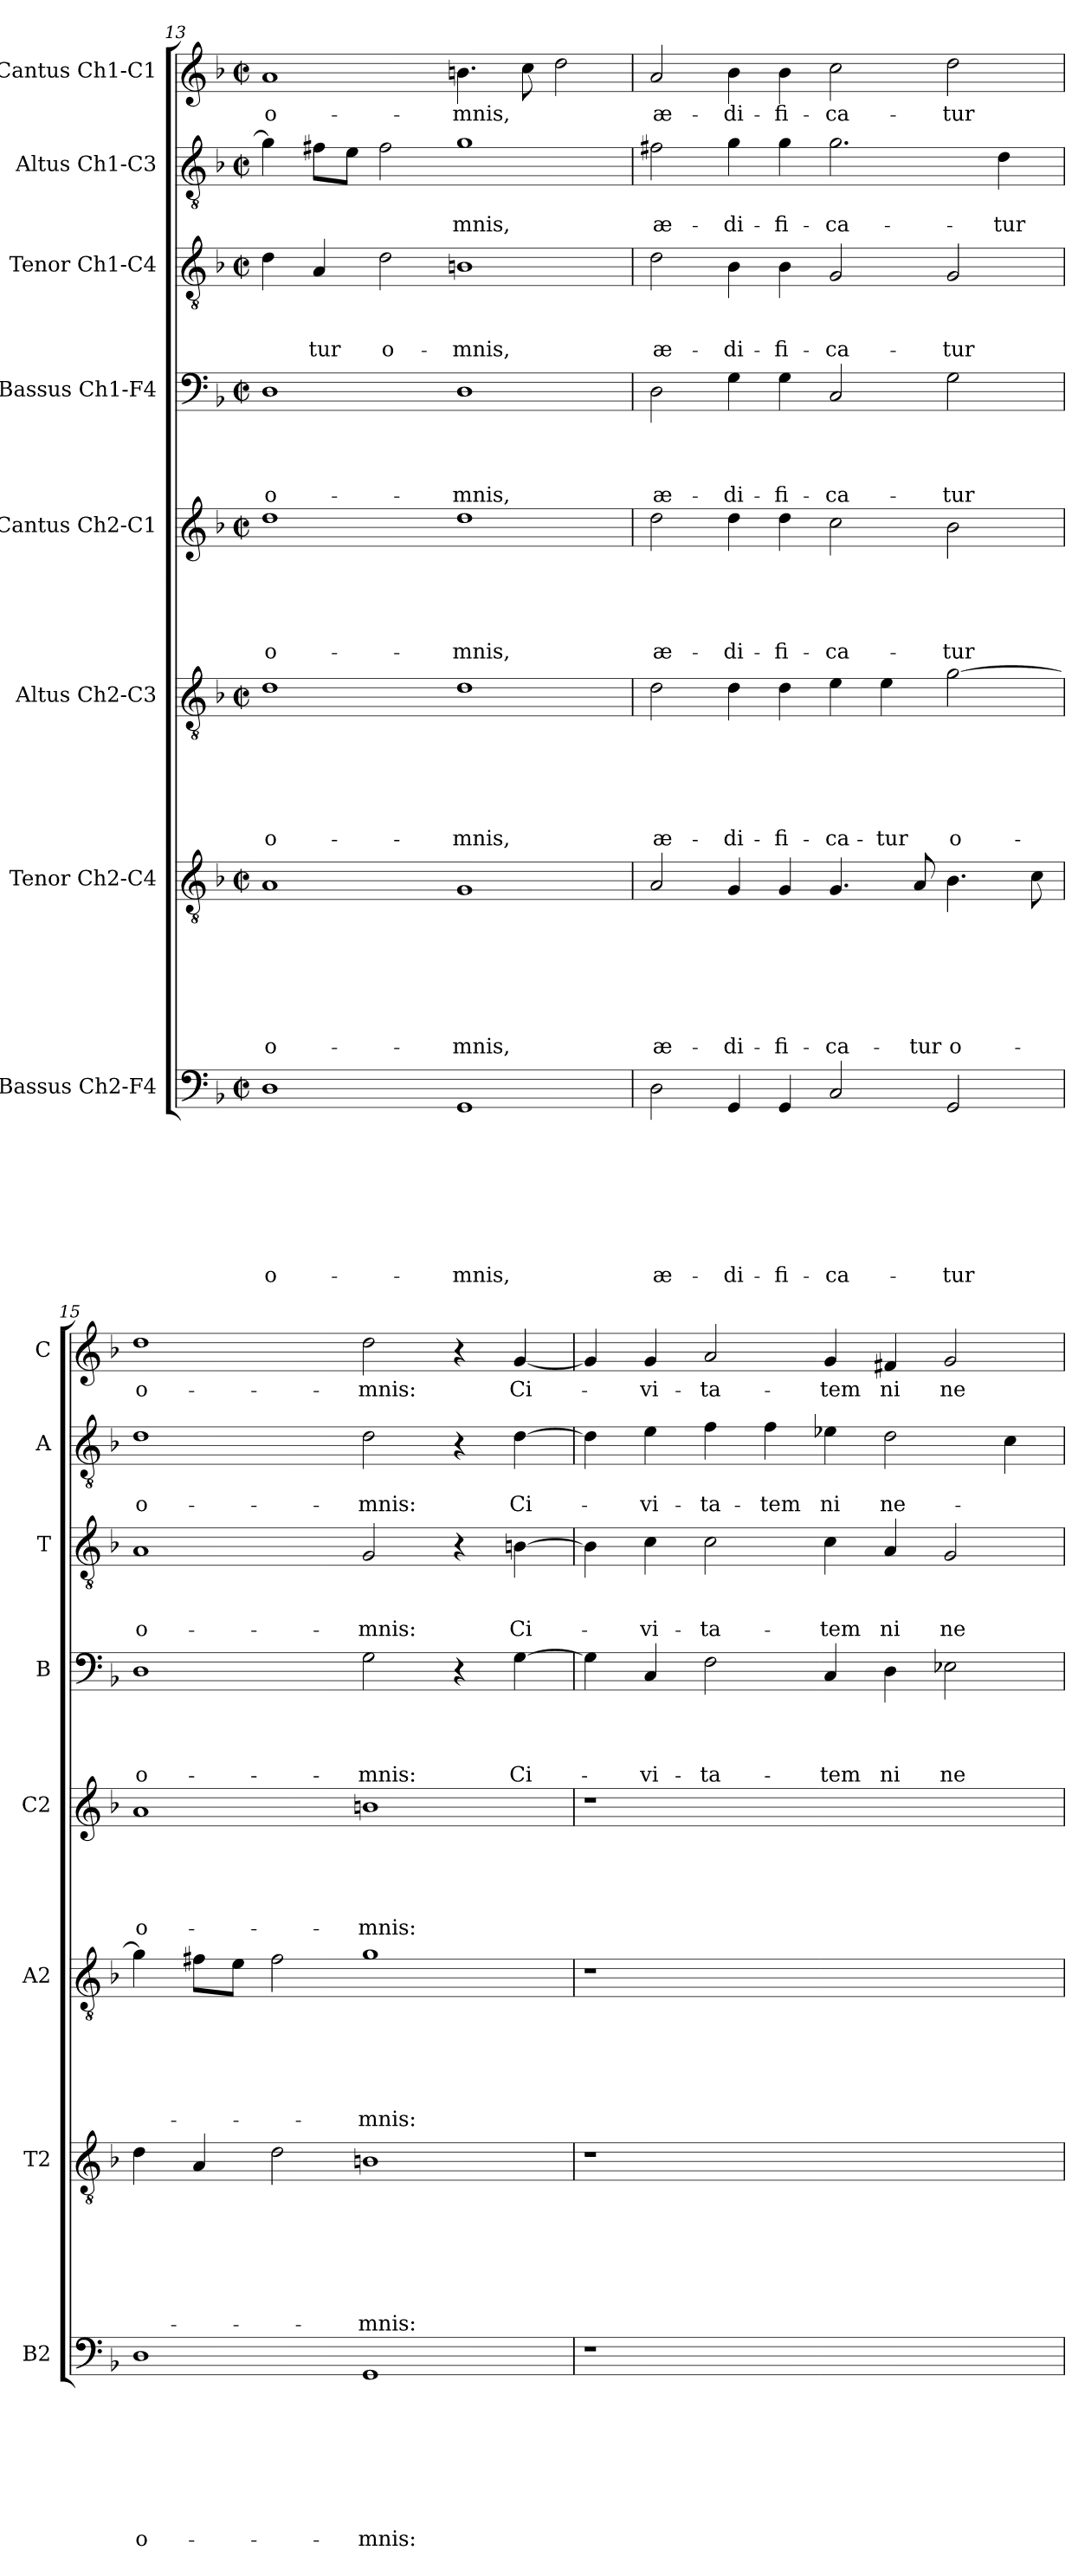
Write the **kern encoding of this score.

**kern	**text	**text	**text	**text	**text	**text	**text	**text	**kern	**text	**text	**text	**text	**text	**text	**text	**kern	**text	**text	**text	**text	**text	**text	**kern	**text	**text	**text	**text	**text	**kern	**text	**text	**text	**text	**kern	**text	**text	**text	**kern	**text	**text	**kern	**text
*part8	*part8	*part8	*part8	*part8	*part8	*part8	*part8	*part8	*part7	*part7	*part7	*part7	*part7	*part7	*part7	*part7	*part6	*part6	*part6	*part6	*part6	*part6	*part6	*part5	*part5	*part5	*part5	*part5	*part5	*part4	*part4	*part4	*part4	*part4	*part3	*part3	*part3	*part3	*part2	*part2	*part2	*part1	*part1
*staff8	*staff8	*staff8	*staff8	*staff8	*staff8	*staff8	*staff8	*staff8	*staff7	*staff7	*staff7	*staff7	*staff7	*staff7	*staff7	*staff7	*staff6	*staff6	*staff6	*staff6	*staff6	*staff6	*staff6	*staff5	*staff5	*staff5	*staff5	*staff5	*staff5	*staff4	*staff4	*staff4	*staff4	*staff4	*staff3	*staff3	*staff3	*staff3	*staff2	*staff2	*staff2	*staff1	*staff1
*I"Bassus Ch2-F4	*	*	*	*	*	*	*	*	*I"Tenor Ch2-C4	*	*	*	*	*	*	*	*I"Altus Ch2-C3	*	*	*	*	*	*	*I"Cantus Ch2-C1	*	*	*	*	*	*I"Bassus Ch1-F4	*	*	*	*	*I"Tenor Ch1-C4	*	*	*	*I"Altus Ch1-C3	*	*	*I"Cantus Ch1-C1	*
*I'B2	*	*	*	*	*	*	*	*	*I'T2	*	*	*	*	*	*	*	*I'A2	*	*	*	*	*	*	*I'C2	*	*	*	*	*	*I'B	*	*	*	*	*I'T	*	*	*	*I'A	*	*	*I'C	*
*clefF4	*	*	*	*	*	*	*	*	*clefGv2	*	*	*	*	*	*	*	*clefGv2	*	*	*	*	*	*	*clefG2	*	*	*	*	*	*clefF4	*	*	*	*	*clefGv2	*	*	*	*clefGv2	*	*	*clefG2	*
*k[b-]	*	*	*	*	*	*	*	*	*k[b-]	*	*	*	*	*	*	*	*k[b-]	*	*	*	*	*	*	*k[b-]	*	*	*	*	*	*k[b-]	*	*	*	*	*k[b-]	*	*	*	*k[b-]	*	*	*k[b-]	*
*F:	*	*	*	*	*	*	*	*	*F:	*	*	*	*	*	*	*	*F:	*	*	*	*	*	*	*F:	*	*	*	*	*	*F:	*	*	*	*	*F:	*	*	*	*F:	*	*	*F:	*
*M2/2	*	*	*	*	*	*	*	*	*M2/2	*	*	*	*	*	*	*	*M2/2	*	*	*	*	*	*	*M2/2	*	*	*	*	*	*M2/2	*	*	*	*	*M2/2	*	*	*	*M2/2	*	*	*M2/2	*
*met(c|)	*	*	*	*	*	*	*	*	*met(c|)	*	*	*	*	*	*	*	*met(c|)	*	*	*	*	*	*	*met(c|)	*	*	*	*	*	*met(c|)	*	*	*	*	*met(c|)	*	*	*	*met(c|)	*	*	*met(c|)	*
=13	=13	=13	=13	=13	=13	=13	=13	=13	=13	=13	=13	=13	=13	=13	=13	=13	=13	=13	=13	=13	=13	=13	=13	=13	=13	=13	=13	=13	=13	=13	=13	=13	=13	=13	=13	=13	=13	=13	=13	=13	=13	=13	=13
!	!	!	!	!	!	!	!	!LO:LY:b	!	!	!	!	!	!	!	!LO:LY:b	!	!	!	!	!	!	!LO:LY:b	!	!	!	!	!	!LO:LY:b	!	!	!	!	!LO:LY:b	!	!	!	!	!	!	!	!	!LO:LY:b
1D	.	.	.	.	.	.	.	o-	1A	.	.	.	.	.	.	o-	1d	.	.	.	.	.	o-	1dd	.	.	.	.	o-	1D	.	.	.	o-	4d\	.	.	.	4g\]	.	.	1a	o-
!	!	!	!	!	!	!	!	!	!	!	!	!	!	!	!	!	!	!	!	!	!	!	!	!	!	!	!	!	!	!	!	!	!	!	!	!	!	!LO:LY:b	!	!	!	!	!
.	.	.	.	.	.	.	.	.	.	.	.	.	.	.	.	.	.	.	.	.	.	.	.	.	.	.	.	.	.	.	.	.	.	.	4A/	.	.	-tur	8f#X\L	.	.	.	.
.	.	.	.	.	.	.	.	.	.	.	.	.	.	.	.	.	.	.	.	.	.	.	.	.	.	.	.	.	.	.	.	.	.	.	.	.	.	.	8e\J	.	.	.	.
!	!	!	!	!	!	!	!	!	!	!	!	!	!	!	!	!	!	!	!	!	!	!	!	!	!	!	!	!	!	!	!	!	!	!	!	!	!	!LO:LY:b	!	!	!	!	!
.	.	.	.	.	.	.	.	.	.	.	.	.	.	.	.	.	.	.	.	.	.	.	.	.	.	.	.	.	.	.	.	.	.	.	2d\	.	.	o-	2f#\	.	.	.	.
!	!	!	!	!	!	!	!	!LO:LY:b	!	!	!	!	!	!	!	!LO:LY:b	!	!	!	!	!	!	!LO:LY:b	!	!	!	!	!	!LO:LY:b	!	!	!	!	!LO:LY:b	!	!	!	!LO:LY:b	!	!	!LO:LY:b	!	!LO:LY:b
1GG	.	.	.	.	.	.	.	-mnis,	1G	.	.	.	.	.	.	-mnis,	1d	.	.	.	.	.	-mnis,	1dd	.	.	.	.	-mnis,	1D	.	.	.	-mnis,	1Bn	.	.	-mnis,	1g	.	-mnis,	4.bn\	-mnis,
.	.	.	.	.	.	.	.	.	.	.	.	.	.	.	.	.	.	.	.	.	.	.	.	.	.	.	.	.	.	.	.	.	.	.	.	.	.	.	.	.	.	8cc\	.
.	.	.	.	.	.	.	.	.	.	.	.	.	.	.	.	.	.	.	.	.	.	.	.	.	.	.	.	.	.	.	.	.	.	.	.	.	.	.	.	.	.	2dd\	.
!!LO:LB:g=z
=14	=14	=14	=14	=14	=14	=14	=14	=14	=14	=14	=14	=14	=14	=14	=14	=14	=14	=14	=14	=14	=14	=14	=14	=14	=14	=14	=14	=14	=14	=14	=14	=14	=14	=14	=14	=14	=14	=14	=14	=14	=14	=14	=14
!	!	!	!	!	!	!	!	!LO:LY:b	!	!	!	!	!	!	!	!LO:LY:b	!	!	!	!	!	!	!LO:LY:b	!	!	!	!	!	!LO:LY:b	!	!	!	!	!LO:LY:b	!	!	!	!LO:LY:b	!	!	!LO:LY:b	!	!LO:LY:b
2D\	.	.	.	.	.	.	.	æ-	2A/	.	.	.	.	.	.	æ-	2d\	.	.	.	.	.	æ-	2dd\	.	.	.	.	æ-	2D\	.	.	.	æ-	2d\	.	.	æ-	2f#X\	.	æ-	2a/	æ-
!	!	!	!	!	!	!	!	!LO:LY:b	!	!	!	!	!	!	!	!LO:LY:b	!	!	!	!	!	!	!LO:LY:b	!	!	!	!	!	!LO:LY:b	!	!	!	!	!LO:LY:b	!	!	!	!LO:LY:b	!	!	!LO:LY:b	!	!LO:LY:b
4GG/	.	.	.	.	.	.	.	-di-	4G/	.	.	.	.	.	.	-di-	4d\	.	.	.	.	.	-di-	4dd\	.	.	.	.	-di-	4G\	.	.	.	-di-	4B-\	.	.	-di-	4g\	.	-di-	4b-\	-di-
!	!	!	!	!	!	!	!	!LO:LY:b	!	!	!	!	!	!	!	!LO:LY:b	!	!	!	!	!	!	!LO:LY:b	!	!	!	!	!	!LO:LY:b	!	!	!	!	!LO:LY:b	!	!	!	!LO:LY:b	!	!	!LO:LY:b	!	!LO:LY:b
4GG/	.	.	.	.	.	.	.	-fi-	4G/	.	.	.	.	.	.	-fi-	4d\	.	.	.	.	.	-fi-	4dd\	.	.	.	.	-fi-	4G\	.	.	.	-fi-	4B-\	.	.	-fi-	4g\	.	-fi-	4b-\	-fi-
!	!	!	!	!	!	!	!	!LO:LY:b	!	!	!	!	!	!	!	!LO:LY:b	!	!	!	!	!	!	!LO:LY:b	!	!	!	!	!	!LO:LY:b	!	!	!	!	!LO:LY:b	!	!	!	!LO:LY:b	!	!	!LO:LY:b	!	!LO:LY:b
2C/	.	.	.	.	.	.	.	-ca-	4.G/	.	.	.	.	.	.	-ca-	4e\	.	.	.	.	.	-ca-	2cc\	.	.	.	.	-ca-	2C/	.	.	.	-ca-	2G/	.	.	-ca-	2.g\	.	-ca-	2cc\	-ca-
!	!	!	!	!	!	!	!	!	!	!	!	!	!	!	!	!	!	!	!	!	!	!	!LO:LY:b	!	!	!	!	!	!	!	!	!	!	!	!	!	!	!	!	!	!	!	!
.	.	.	.	.	.	.	.	.	.	.	.	.	.	.	.	.	4e\	.	.	.	.	.	-tur	.	.	.	.	.	.	.	.	.	.	.	.	.	.	.	.	.	.	.	.
!	!	!	!	!	!	!	!	!	!	!	!	!	!	!	!	!LO:LY:b	!	!	!	!	!	!	!	!	!	!	!	!	!	!	!	!	!	!	!	!	!	!	!	!	!	!	!
.	.	.	.	.	.	.	.	.	8A/	.	.	.	.	.	.	-tur	.	.	.	.	.	.	.	.	.	.	.	.	.	.	.	.	.	.	.	.	.	.	.	.	.	.	.
!	!	!	!	!	!	!	!	!LO:LY:b	!	!	!	!	!	!	!	!LO:LY:b	!	!	!	!	!	!	!LO:LY:b	!	!	!	!	!	!LO:LY:b	!	!	!	!	!LO:LY:b	!	!	!	!LO:LY:b	!	!	!	!	!LO:LY:b
2GG/	.	.	.	.	.	.	.	-tur	4.B-\	.	.	.	.	.	.	o-	[2g\	.	.	.	.	.	o-	2b-\	.	.	.	.	-tur	2G\	.	.	.	-tur	2G/	.	.	-tur	.	.	.	2dd\	-tur
!	!	!	!	!	!	!	!	!	!	!	!	!	!	!	!	!	!	!	!	!	!	!	!	!	!	!	!	!	!	!	!	!	!	!	!	!	!	!	!	!	!LO:LY:b	!	!
.	.	.	.	.	.	.	.	.	.	.	.	.	.	.	.	.	.	.	.	.	.	.	.	.	.	.	.	.	.	.	.	.	.	.	.	.	.	.	4d\	.	-tur	.	.
.	.	.	.	.	.	.	.	.	8c\	.	.	.	.	.	.	.	.	.	.	.	.	.	.	.	.	.	.	.	.	.	.	.	.	.	.	.	.	.	.	.	.	.	.
=15	=15	=15	=15	=15	=15	=15	=15	=15	=15	=15	=15	=15	=15	=15	=15	=15	=15	=15	=15	=15	=15	=15	=15	=15	=15	=15	=15	=15	=15	=15	=15	=15	=15	=15	=15	=15	=15	=15	=15	=15	=15	=15	=15
!	!	!	!	!	!	!	!	!LO:LY:b	!	!	!	!	!	!	!	!	!	!	!	!	!	!	!	!	!	!	!	!	!LO:LY:b	!	!	!	!	!LO:LY:b	!	!	!	!LO:LY:b	!	!	!LO:LY:b	!	!LO:LY:b
1D	.	.	.	.	.	.	.	o-	4d\	.	.	.	.	.	.	.	4g\]	.	.	.	.	.	.	1a	.	.	.	.	o-	1D	.	.	.	o-	1A	.	.	o-	1d	.	o-	1dd	o-
.	.	.	.	.	.	.	.	.	4A/	.	.	.	.	.	.	.	8f#X\L	.	.	.	.	.	.	.	.	.	.	.	.	.	.	.	.	.	.	.	.	.	.	.	.	.	.
.	.	.	.	.	.	.	.	.	.	.	.	.	.	.	.	.	8e\J	.	.	.	.	.	.	.	.	.	.	.	.	.	.	.	.	.	.	.	.	.	.	.	.	.	.
.	.	.	.	.	.	.	.	.	2d\	.	.	.	.	.	.	.	2f#\	.	.	.	.	.	.	.	.	.	.	.	.	.	.	.	.	.	.	.	.	.	.	.	.	.	.
!	!	!	!	!	!	!	!	!LO:LY:b	!	!	!	!	!	!	!	!LO:LY:b	!	!	!	!	!	!	!LO:LY:b	!	!	!	!	!	!LO:LY:b	!	!	!	!	!LO:LY:b	!	!	!	!LO:LY:b	!	!	!LO:LY:b	!	!LO:LY:b
1GG	.	.	.	.	.	.	.	-mnis:	1Bn	.	.	.	.	.	.	-mnis:	1g	.	.	.	.	.	-mnis:	1bn	.	.	.	.	-mnis:	2G\	.	.	.	-mnis:	2G/	.	.	-mnis:	2d\	.	-mnis:	2dd\	-mnis:
.	.	.	.	.	.	.	.	.	.	.	.	.	.	.	.	.	.	.	.	.	.	.	.	.	.	.	.	.	.	4r	.	.	.	.	4r	.	.	.	4r	.	.	4r	.
!	!	!	!	!	!	!	!	!	!	!	!	!	!	!	!	!	!	!	!	!	!	!	!	!	!	!	!	!	!	!	!	!	!	!LO:LY:b	!	!	!	!LO:LY:b	!	!	!LO:LY:b	!	!LO:LY:b
.	.	.	.	.	.	.	.	.	.	.	.	.	.	.	.	.	.	.	.	.	.	.	.	.	.	.	.	.	.	[4G\	.	.	.	Ci-	[4Bn\	.	.	Ci-	[4d\	.	Ci-	[4g/	Ci-
=16	=16	=16	=16	=16	=16	=16	=16	=16	=16	=16	=16	=16	=16	=16	=16	=16	=16	=16	=16	=16	=16	=16	=16	=16	=16	=16	=16	=16	=16	=16	=16	=16	=16	=16	=16	=16	=16	=16	=16	=16	=16	=16	=16
1r	.	.	.	.	.	.	.	.	1r	.	.	.	.	.	.	.	1r	.	.	.	.	.	.	1r	.	.	.	.	.	4G\]	.	.	.	.	4B\]	.	.	.	4d\]	.	.	4g/]	.
!	!	!	!	!	!	!	!	!	!	!	!	!	!	!	!	!	!	!	!	!	!	!	!	!	!	!	!	!	!	!	!	!	!	!LO:LY:b	!	!	!	!LO:LY:b	!	!	!LO:LY:b	!	!LO:LY:b
.	.	.	.	.	.	.	.	.	.	.	.	.	.	.	.	.	.	.	.	.	.	.	.	.	.	.	.	.	.	4C/	.	.	.	-vi-	4c\	.	.	-vi-	4e\	.	-vi-	4g/	-vi-
!	!	!	!	!	!	!	!	!	!	!	!	!	!	!	!	!	!	!	!	!	!	!	!	!	!	!	!	!	!	!	!	!	!	!LO:LY:b	!	!	!	!LO:LY:b	!	!	!LO:LY:b	!	!LO:LY:b
.	.	.	.	.	.	.	.	.	.	.	.	.	.	.	.	.	.	.	.	.	.	.	.	.	.	.	.	.	.	2F\	.	.	.	-ta-	2c\	.	.	-ta-	4f\	.	-ta-	2a/	-ta-
!	!	!	!	!	!	!	!	!	!	!	!	!	!	!	!	!	!	!	!	!	!	!	!	!	!	!	!	!	!	!	!	!	!	!	!	!	!	!	!	!	!LO:LY:b	!	!
.	.	.	.	.	.	.	.	.	.	.	.	.	.	.	.	.	.	.	.	.	.	.	.	.	.	.	.	.	.	.	.	.	.	.	.	.	.	.	4f\	.	-tem	.	.
!	!	!	!	!	!	!	!	!	!	!	!	!	!	!	!	!	!	!	!	!	!	!	!	!	!	!	!	!	!	!	!	!	!	!LO:LY:b	!	!	!	!LO:LY:b	!	!	!LO:LY:b	!	!LO:LY:b
1ryy	.	.	.	.	.	.	.	.	1ryy	.	.	.	.	.	.	.	1ryy	.	.	.	.	.	.	1ryy	.	.	.	.	.	4C/	.	.	.	-tem	4c\	.	.	-tem	4e-X\	.	ni	4g/	-tem
!	!	!	!	!	!	!	!	!	!	!	!	!	!	!	!	!	!	!	!	!	!	!	!	!	!	!	!	!	!	!	!	!	!	!LO:LY:b	!	!	!	!LO:LY:b	!	!	!LO:LY:b	!	!LO:LY:b
.	.	.	.	.	.	.	.	.	.	.	.	.	.	.	.	.	.	.	.	.	.	.	.	.	.	.	.	.	.	4D\	.	.	.	ni	4A/	.	.	ni	2d\	.	ne-	4f#X/	ni
!	!	!	!	!	!	!	!	!	!	!	!	!	!	!	!	!	!	!	!	!	!	!	!	!	!	!	!	!	!	!	!	!	!	!LO:LY:b	!	!	!	!LO:LY:b	!	!	!	!	!LO:LY:b
.	.	.	.	.	.	.	.	.	.	.	.	.	.	.	.	.	.	.	.	.	.	.	.	.	.	.	.	.	.	2E-X\	.	.	.	ne-	2G/	.	.	ne-	.	.	.	2g/	ne-
.	.	.	.	.	.	.	.	.	.	.	.	.	.	.	.	.	.	.	.	.	.	.	.	.	.	.	.	.	.	.	.	.	.	.	.	.	.	.	4c\	.	.	.	.
=	=	=	=	=	=	=	=	=	=	=	=	=	=	=	=	=	=	=	=	=	=	=	=	=	=	=	=	=	=	=	=	=	=	=	=	=	=	=	=	=	=	=	=
*-	*-	*-	*-	*-	*-	*-	*-	*-	*-	*-	*-	*-	*-	*-	*-	*-	*-	*-	*-	*-	*-	*-	*-	*-	*-	*-	*-	*-	*-	*-	*-	*-	*-	*-	*-	*-	*-	*-	*-	*-	*-	*-	*-
